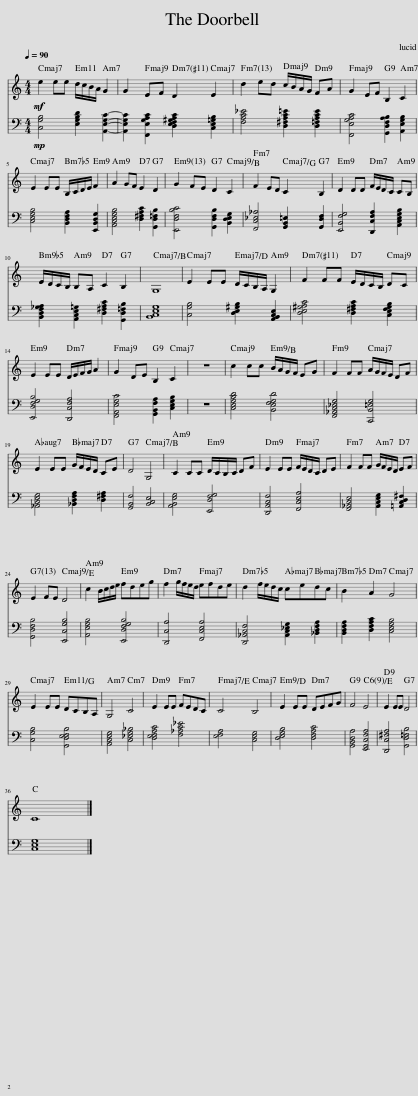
X:1
%%score { 1 | 2 }
L:1/8
Q:1/4=90
M:4/4
I:linebreak $
K:C
V:1 treble
V:2 bass
V:1
!mf! e2 ee d/c/B/A/ G2 | G2 EF D2 E2 | d2 ed c/B/A/G/ FA | G2 EF B,2 C2 |$ E2 EE B,/C/D/E/ F2 | %5
 A2 GF E2 D2 | G2 FE D2 C2 | F2 ED C2 B,2 | D2 DD F/E/D/C/ CB, |$ E/D/C/B,/ B,A, C2 B,2 | %10
 G,8 | E2 EE D/C/B,/A,/ G,2 | F2 FF E/D/C/B,/ DC |$ E2 EE D/E/F/G/ A2 | G2 DE B,2 C2 | %15
 z8 | c2 cc B/A/G/F/ EG | F2 FF A/G/F/E/ DF |$ E2 EE G/F/E/D/ CE | D4 G,4 | %20
 C2 CC D/C/B,/C/ DF | E2 EE F/E/D/C/ DE | F2 FF G/F/E/D/ EF |$ E2 FE D4 | c2 B/c/d/e/ fdeg | %25
 f2 g/f/e/d/ efde | d2 f/e/d/c/ cedc | B2 A2 G4 |$ E2 EE DCB,A, | G,4 C4 | %30
 E2 EE FEDC | C4 B,4 | E2 EE DEFG | F4 E4 | E2 EE D4 |$ %35
 C8 |] %36
V:2
!mp! [C,G,B,]4 [E,G,B,D]2 [A,,E,G,C]2- | [A,,E,G,C]2 [F,,E,G,A,C]2 [D,E,F,^G,A,C]2 [C,E,=G,B,]2 | [F,A,C_E]4 [D,^F,A,C=E]2 [D,=F,A,CE]2 | [F,,E,G,A,C]4 [G,,D,F,A,B,]2 [A,,E,G,B,]2 |$ [C,E,G,B,]4 [B,,D,F,A,]2 [E,,B,,D,G,]2 | %5
 [A,,C,E,G,B,]4 [D,^F,A,C]2 [G,,D,=F,B,]2 | [E,,D,F,B,C]4 [G,,D,F,B,]2 [B,,D,E,G,]2 | [F,,C,_E,_A,]4 [G,,B,,=E,]2 [G,,D,F,]2 | [E,,B,,F,G,]4 [D,,C,F,A,]2 [A,,C,E,G,B,]2 |$ [B,,D,F,_G,A,]2 [A,,C,E,=G,]2 [D,^F,A,C]2 [G,,D,=F,B,]2 | %10
 [B,,C,E,G,]8 | [C,G,B,]4 [D,E,^G,B,]2 [A,,B,,C,E,]2 | [D,E,^G,A,C]4 [D,^F,A,C]2 [C,E,F,G,B,]2 |$ [E,,D,F,G,B,]4 [D,,C,F,A,]4 | [F,,A,,E,G,C]4 [G,,B,,F,A,]2 [C,E,G,B,]2 | %15
 z8 | [C,E,G,B,D]4 [B,,E,F,G,D]4 | [F,,_A,,C,_E,G,]4 [C,,B,,=E,G,]4 |$ [_A,,C,E,G,]4 [_B,,D,F,A,]2 [D,^F,A,]2 | [G,,B,,F,]4 [B,,C,E,]4 | %20
 [A,,B,,E,G,]4 [E,,D,F,G,]4 | [D,,A,,C,F,]4 [F,,C,E,A,]4 | [F,,_A,,C,E,]4 [A,,C,E,G,]2 [=A,,C,D,^F,]2 |$ [G,,D,F,B,]4 [E,,C,G,B,]4 | [A,,E,G,B,]4 [E,,D,F,G,B,]4 | %25
 [D,,C,A,]4 [F,,C,E,A,]4 | [D,,_A,,C,F,]4 [A,,C,_E,G,]2 [_B,,D,F,A,]2 | [B,,D,F,A,]2 [D,F,A,C]2 [C,E,G,B,]4 |$ [C,G,B,]4 [G,,D,E,F,B,]4 | [A,,C,E,G,]4 [C,_E,G,_B,]4 | %30
 [D,E,F,A,C]4 [F,_A,C_E]4 | [E,F,A,]4 [C,E,G,]4 | [D,E,G,B,]4 [D,F,A,C]4 | [G,,B,,D,A,]4 [E,,G,,C,F,A,]4 | [D,,C,^F,A,]4 [G,,D,=F,B,]4 |$ %35
 [C,E,G,]8 |] %36
